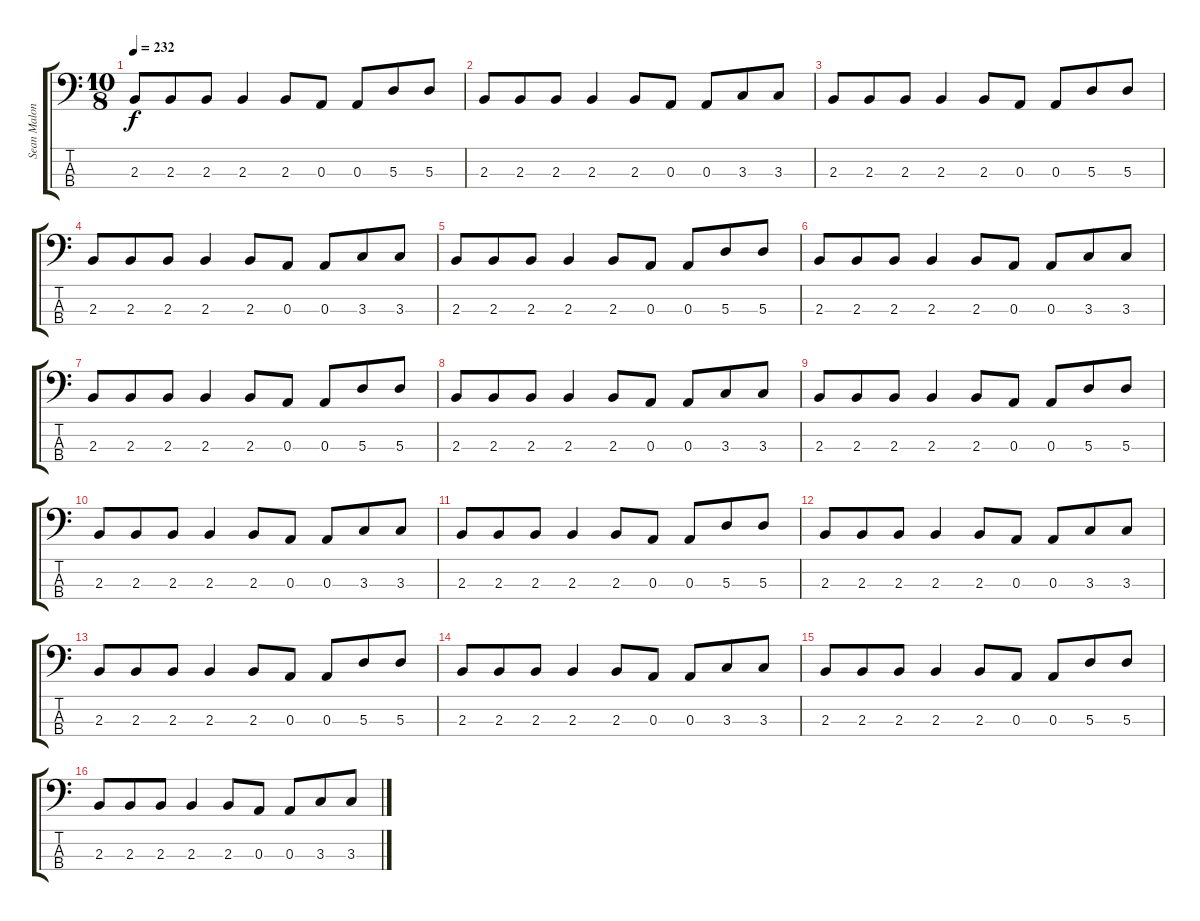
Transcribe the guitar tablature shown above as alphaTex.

\track ("Sean Malone (Fretless)" "Sean Malon") {instrument fretlessbass}
\staff {score tabs}
\tuning (G2 D2 A1 D1) {hide}
\ts (10 8)
\tempo 232
\clef f4
\ks c
2.3.8{dy f} 2.3.8 2.3.8 2.3.4 2.3.8 0.3.8 0.3.8 5.3.8 5.3.8 |
2.3.8 2.3.8 2.3.8 2.3.4 2.3.8 0.3.8 0.3.8 3.3.8 3.3.8 |
2.3.8 2.3.8 2.3.8 2.3.4 2.3.8 0.3.8 0.3.8 5.3.8 5.3.8 |
2.3.8 2.3.8 2.3.8 2.3.4 2.3.8 0.3.8 0.3.8 3.3.8 3.3.8 |
2.3.8 2.3.8 2.3.8 2.3.4 2.3.8 0.3.8 0.3.8 5.3.8 5.3.8 |
2.3.8 2.3.8 2.3.8 2.3.4 2.3.8 0.3.8 0.3.8 3.3.8 3.3.8 |
2.3.8 2.3.8 2.3.8 2.3.4 2.3.8 0.3.8 0.3.8 5.3.8 5.3.8 |
2.3.8 2.3.8 2.3.8 2.3.4 2.3.8 0.3.8 0.3.8 3.3.8 3.3.8 |
2.3.8 2.3.8 2.3.8 2.3.4 2.3.8 0.3.8 0.3.8 5.3.8 5.3.8 |
2.3.8 2.3.8 2.3.8 2.3.4 2.3.8 0.3.8 0.3.8 3.3.8 3.3.8 |
2.3.8 2.3.8 2.3.8 2.3.4 2.3.8 0.3.8 0.3.8 5.3.8 5.3.8 |
2.3.8 2.3.8 2.3.8 2.3.4 2.3.8 0.3.8 0.3.8 3.3.8 3.3.8 |
2.3.8 2.3.8 2.3.8 2.3.4 2.3.8 0.3.8 0.3.8 5.3.8 5.3.8 |
2.3.8 2.3.8 2.3.8 2.3.4 2.3.8 0.3.8 0.3.8 3.3.8 3.3.8 |
2.3.8 2.3.8 2.3.8 2.3.4 2.3.8 0.3.8 0.3.8 5.3.8 5.3.8 |
2.3.8 2.3.8 2.3.8 2.3.4 2.3.8 0.3.8 0.3.8 3.3.8 3.3.8
